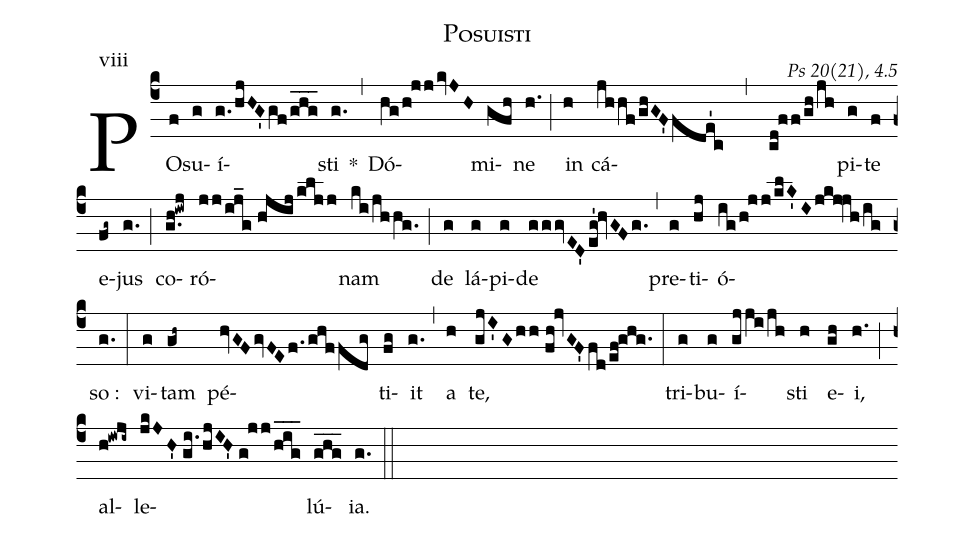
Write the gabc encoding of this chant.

name:Posuisti;
commentary: Ps 20(21), 4.5;
mode:viii;
%%
(c4) PO(f)su(g)í(g./hjHG'gf/ghg___)sti(g.) *(,) Dó(hg/h!jj/kvJH)mi(gfh)ne(h.) (;) in(h) cá(jhhf/ghGF'fde'1c , cd!ff/gh/jh)pi(g)te(f) e(fg~)jus(g.) (;) co(g.h!iwj)ró(jj/ij_g//hjij/kljj)nam(ki/jhhg.) (;) de(g) lá(g)pi(g)de(gggvED'eg'!hvGFg.) (,) pre(g)ti(hj)ó(ig/h!jj/klK'I/jkj!jh/ig)so~:(g.) (:) vi(g)tam(gh~) pé(hvGFgvFEf./ghffdg)ti(fg)it(g.) (,) a(h) te,(gjI'Ghh//fh!jvGF'fd/ef!ghg.) (:) tri(g)bu(g)í(gjji/jh)sti(h) e(gh)i,(h.) (;) al(h!iwji~)le(jkJH'//gi./hjIH'//g!jj/hig___)lú(ghg___)ia.(g.) (::)
